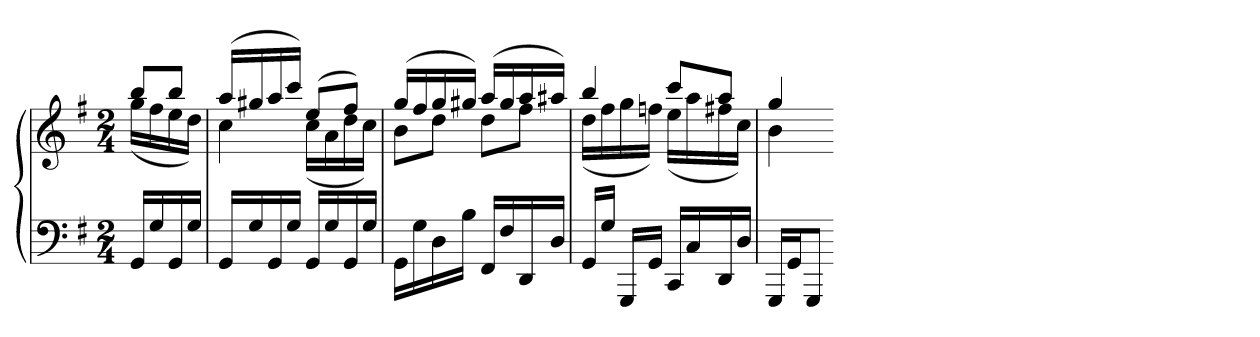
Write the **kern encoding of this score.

**kern	**kern
*part1	*part1
*staff2	*staff1
*clefF4	*clefG2
*k[f#]	*k[f#]
*G:	*G:
*M2/4	*M2/4
=	=
*	*^
16GGLL	8bbL	(16ggLL
16G	.	16ff#
16GG	8bbJ	16ee
16GJJ	.	16ddJJ)
=	=	=
16GGLL	(16aaLL	4cc
16G	16gg#X	.
16GG	16aa	.
16GJJ	16cccJJ)	.
16GGLL	(8eeL	(16ccLL
16G	.	16a
16GG	8ff#J)	16dd
16GJJ	.	16ccJJ)
=	=	=
16GGLL	(16ggLL	8bL
16G	16ff#	.
16D	16gg	8ddJ
16BJJ	16gg#XJJ)	.
16FF#LL	(16aaLL	8ddL
16F#	16gg#	.
16DD	16aa	8ff#J
16DJJ	16aa#XJJ)	.
=	=	=
16GGLL	4bb	(16ddLL
16GJJ	.	16ff#
16GGGLL	.	16gg
16GGJJ	.	16ffnJJ)
16CCLL	8cccL	(16eeLL
16C	.	16aa
16DD	8aaJ	16ff#X
16DJJ	.	16ccJJ)
=	=	=
16GGGLL	4gg	4b
16GGJ	.	.
8GGGJ	.	.
*	*v	*v
=-	=-
*-	*-
